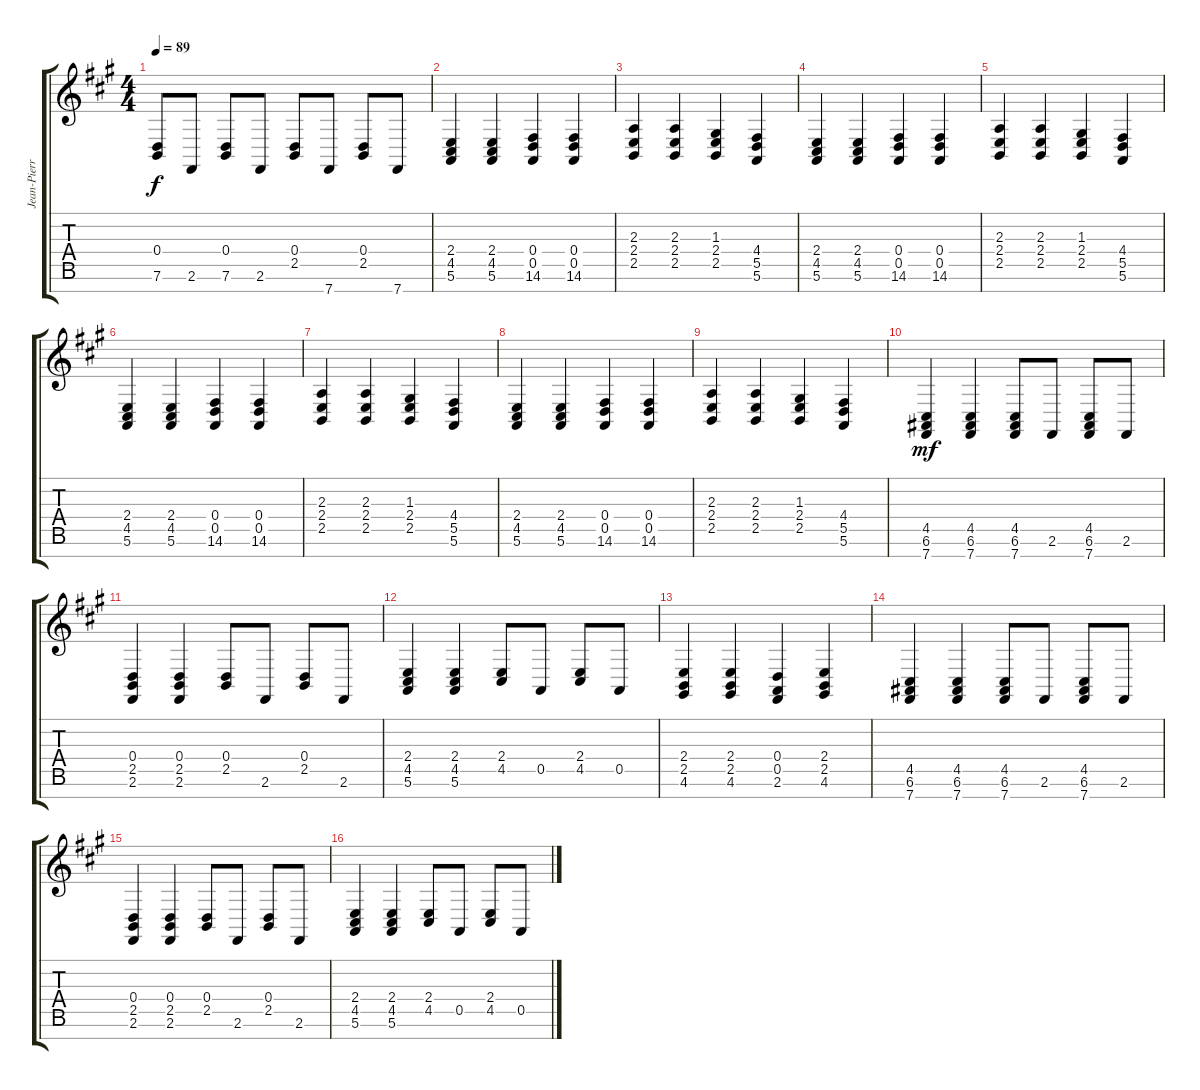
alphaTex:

\track ("Jean-Pierre Pilot" "Jean-Pierr") {instrument electricgrandpiano}
\staff {score tabs}
\tuning (E4 B3 G3 D3 A2 E2 B1) {hide}
\ts (4 4)
\tempo 89
\clef g2
\ks a
(0.4 7.6).8{dy f} 2.6.8 (0.4 7.6).8 2.6.8 (0.4 2.5).8 7.7.8 (0.4 2.5).8 7.7.8 |
(2.4 4.5 5.6).4 (2.4 4.5 5.6).4 (0.4 0.5 14.6).4 (0.4 0.5 14.6).4 |
(2.3 2.4 2.5).4 (2.3 2.4 2.5).4 (1.3 2.4 2.5).4 (4.4 5.5 5.6).4 |
(2.4 4.5 5.6).4 (2.4 4.5 5.6).4 (0.4 0.5 14.6).4 (0.4 0.5 14.6).4 |
(2.3 2.4 2.5).4 (2.3 2.4 2.5).4 (1.3 2.4 2.5).4 (4.4 5.5 5.6).4 |
(2.4 4.5 5.6).4 (2.4 4.5 5.6).4 (0.4 0.5 14.6).4 (0.4 0.5 14.6).4 |
(2.3 2.4 2.5).4 (2.3 2.4 2.5).4 (1.3 2.4 2.5).4 (4.4 5.5 5.6).4 |
(2.4 4.5 5.6).4 (2.4 4.5 5.6).4 (0.4 0.5 14.6).4 (0.4 0.5 14.6).4 |
(2.3 2.4 2.5).4 (2.3 2.4 2.5).4 (1.3 2.4 2.5).4 (4.4 5.5 5.6).4 |
(4.5 6.6 7.7).4{dy mf} (4.5 6.6 7.7).4 (4.5 6.6 7.7).8 2.6.8 (4.5 6.6 7.7).8 2.6.8 |
(0.4 2.5 2.6).4 (0.4 2.5 2.6).4 (0.4 2.5).8 2.6.8 (0.4 2.5).8 2.6.8 |
(2.4 4.5 5.6).4 (2.4 4.5 5.6).4 (2.4 4.5).8 0.5.8 (2.4 4.5).8 0.5.8 |
(2.4 2.5 4.6).4 (2.4 2.5 4.6).4 (0.4 0.5 2.6).4 (2.4 2.5 4.6).4 |
(4.5 6.6 7.7).4 (4.5 6.6 7.7).4 (4.5 6.6 7.7).8 2.6.8 (4.5 6.6 7.7).8 2.6.8 |
(0.4 2.5 2.6).4 (0.4 2.5 2.6).4 (0.4 2.5).8 2.6.8 (0.4 2.5).8 2.6.8 |
(2.4 4.5 5.6).4 (2.4 4.5 5.6).4 (2.4 4.5).8 0.5.8 (2.4 4.5).8 0.5.8
